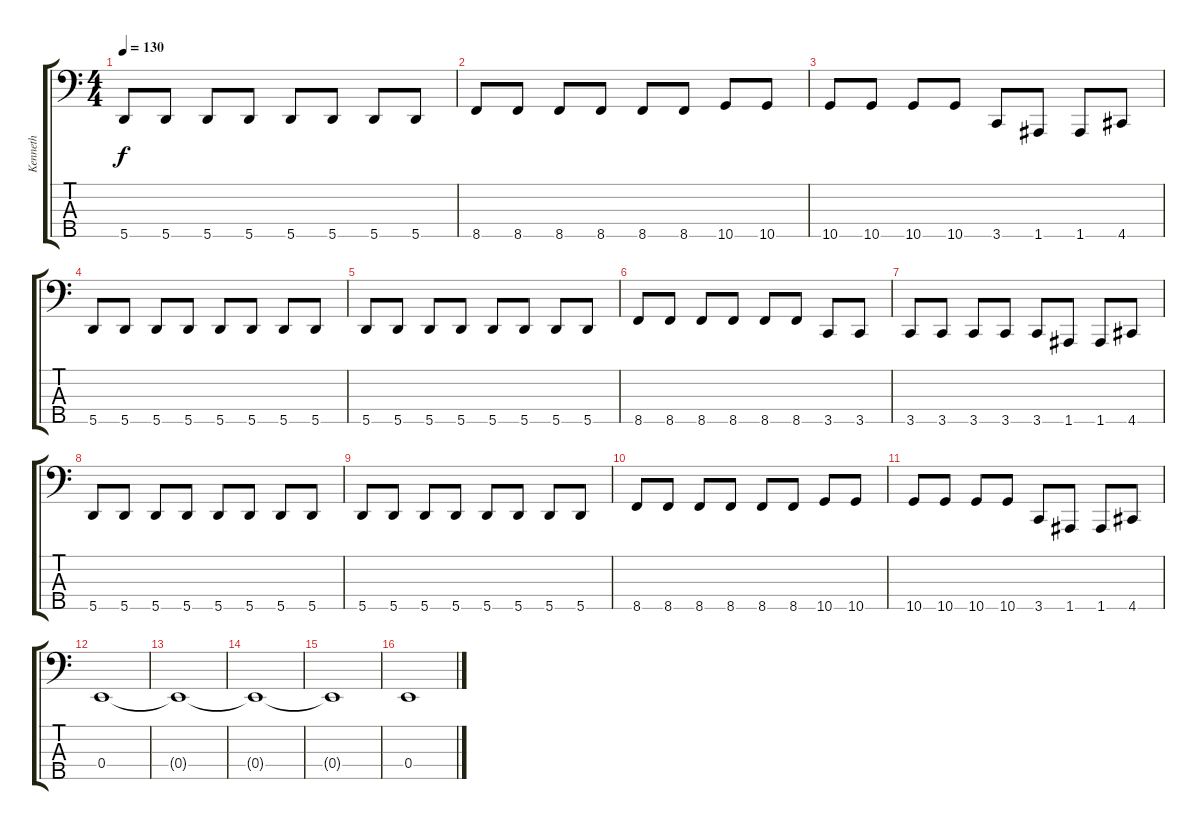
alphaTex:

\track ("Kenneth" "Kenneth") {instrument electricbasspick}
\staff {score tabs}
\tuning (G2 D2 A1 E1 A0) {hide}
\ts (4 4)
\tempo 130
\clef f4
\ks c
5.5.8{dy f} 5.5.8 5.5.8 5.5.8 5.5.8 5.5.8 5.5.8 5.5.8 |
8.5.8 8.5.8 8.5.8 8.5.8 8.5.8 8.5.8 10.5.8 10.5.8 |
10.5.8 10.5.8 10.5.8 10.5.8 3.5.8 1.5.8 1.5.8 4.5.8 |
5.5.8 5.5.8 5.5.8 5.5.8 5.5.8 5.5.8 5.5.8 5.5.8 |
5.5.8 5.5.8 5.5.8 5.5.8 5.5.8 5.5.8 5.5.8 5.5.8 |
8.5.8 8.5.8 8.5.8 8.5.8 8.5.8 8.5.8 3.5.8 3.5.8 |
3.5.8 3.5.8 3.5.8 3.5.8 3.5.8 1.5.8 1.5.8 4.5.8 |
5.5.8 5.5.8 5.5.8 5.5.8 5.5.8 5.5.8 5.5.8 5.5.8 |
5.5.8 5.5.8 5.5.8 5.5.8 5.5.8 5.5.8 5.5.8 5.5.8 |
8.5.8 8.5.8 8.5.8 8.5.8 8.5.8 8.5.8 10.5.8 10.5.8 |
10.5.8 10.5.8 10.5.8 10.5.8 3.5.8 1.5.8 1.5.8 4.5.8 |
0.4.1 |
0.4{t}.1 |
0.4{t}.1 |
0.4{t}.1 |
0.4.1
